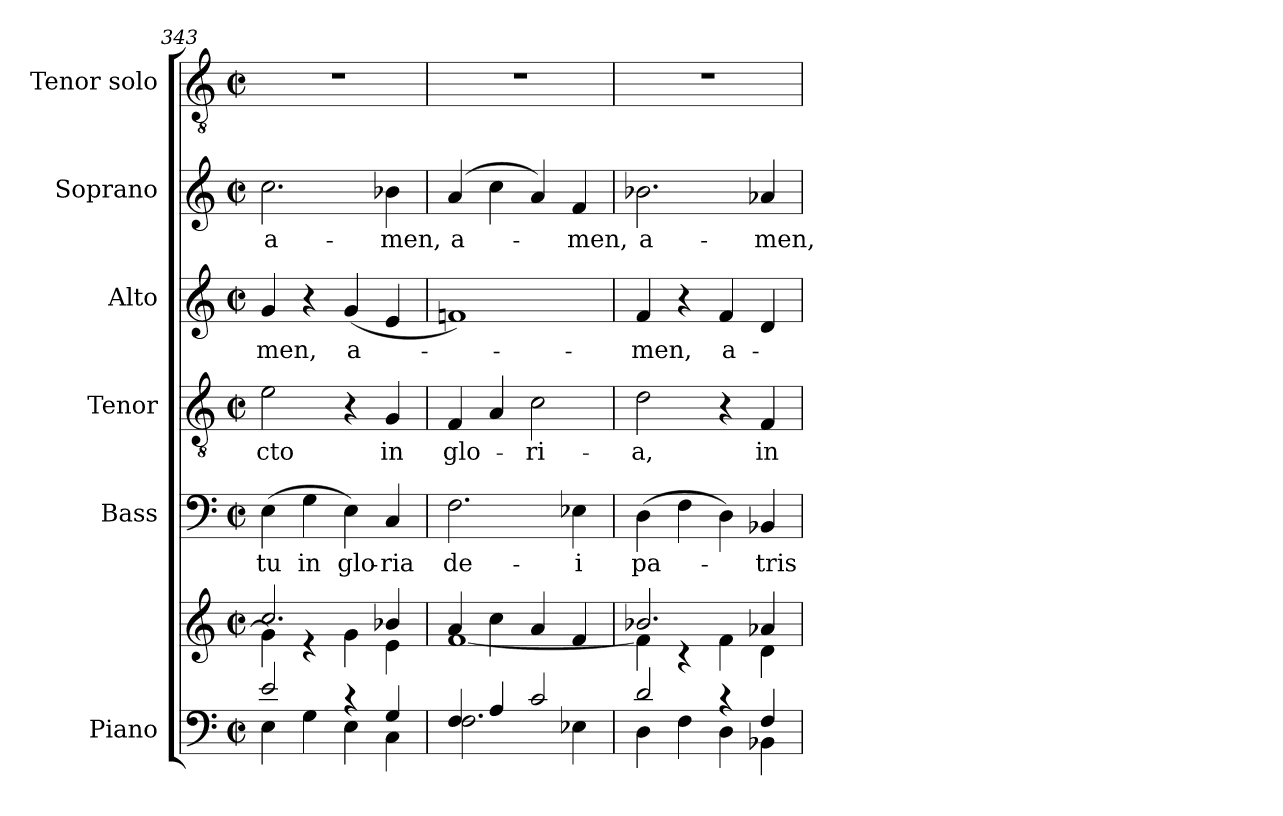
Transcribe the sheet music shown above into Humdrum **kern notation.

**kern	**kern	**kern	**text	**kern	**text	**kern	**text	**kern	**text	**kern
*part6	*part6	*part5	*part5	*part4	*part4	*part3	*part3	*part2	*part2	*part1
*staff7	*staff6	*staff5	*staff5	*staff4	*staff4	*staff3	*staff3	*staff2	*staff2	*staff1
*I"Piano	*	*I"Bass	*	*I"Tenor	*	*I"Alto	*	*I"Soprano	*	*I"Tenor solo
*I'Pno.	*	*I'B.	*	*I'T.	*	*I'A.	*	*I'S.	*	*I'T.s
!!LO:PB:g=z
*clefF4	*clefG2	*clefF4	*	*clefGv2	*	*clefG2	*	*clefG2	*	*clefGv2
*k[]	*k[]	*k[]	*	*k[]	*	*k[]	*	*k[]	*	*k[]
*M2/2	*M2/2	*M2/2	*	*M2/2	*	*M2/2	*	*M2/2	*	*M2/2
*met(c|)	*met(c|)	*met(c|)	*	*met(c|)	*	*met(c|)	*	*met(c|)	*	*met(c|)
=343	=343	=343	=343	=343	=343	=343	=343	=343	=343	=343
*^	*^	*	*	*	*	*	*	*	*	*
!	!	!	!	!	!LO:LY:b	!	!LO:LY:b	!	!LO:LY:b	!	!LO:LY:b	!
2e/	4E\	2.cc/	4g\]	(>4E\	-tu	2e\	-cto	4g/	-men,	2.cc\	a-	1r
!	!	!	!	!	!LO:LY:b	!	!	!	!	!	!	!
.	4G\	.	4r	4G\	in	.	.	4r	.	.	.	.
!	!	!	!	!	!LO:LY:b	!	!	!	!LO:LY:b	!	!	!
4r	4E\	.	4g\	4E\)	glo-	4r	.	(<4g/	a-	.	.	.
!	!	!	!	!	!LO:LY:b	!	!LO:LY:b	!	!	!	!LO:LY:b	!
4G/	4C\	4b-X/	4e\	4C/	-ria	4G/	in	4e/	.	4b-X\	men,	.
=344	=344	=344	=344	=344	=344	=344	=344	=344	=344	=344	=344	=344
!	!	!	!	!	!LO:LY:b	!	!LO:LY:b	!	!	!	!LO:LY:b	!
4F/	2.F\	4a/	[1f	2.F\	de-	4F/	glo-	1fn)	.	(>4a/	a-	1r
4A/	.	4cc\	.	.	.	4A/	.	.	.	4cc\	.	.
!	!	!	!	!	!	!	!LO:LY:b	!	!	!	!	!
2c/	.	4a/	.	.	.	2c\	-ri-	.	.	4a/)	.	.
!	!	!	!	!	!LO:LY:b	!	!	!	!	!	!LO:LY:b	!
.	4E-X\	4f/	.	4E-X\	-i	.	.	.	.	4f/	-men,	.
=345	=345	=345	=345	=345	=345	=345	=345	=345	=345	=345	=345	=345
!	!	!	!	!	!LO:LY:b	!	!LO:LY:b	!	!LO:LY:b	!	!LO:LY:b	!
2d/	4D\	2.b-X/	4f\]	(>4D\	pa-	2d\	-a,	4f/	-men,	2.b-X\	a-	1r
.	4F\	.	4r	4F\	.	.	.	4r	.	.	.	.
!	!	!	!	!	!	!	!	!	!LO:LY:b	!	!	!
4r	4D\	.	4f\	4D\)	.	4r	.	4f/	a-	.	.	.
!	!	!	!	!	!LO:LY:b	!	!LO:LY:b	!	!	!	!LO:LY:b	!
4F/	4BB-X\	4a-X/	4d\	4BB-X/	-tris	4F/	in	4d/	.	4a-X/	-men,	.
*v	*v	*	*	*	*	*	*	*	*	*	*	*
*	*v	*v	*	*	*	*	*	*	*	*	*
=	=	=	=	=	=	=	=	=	=	=
*-	*-	*-	*-	*-	*-	*-	*-	*-	*-	*-
